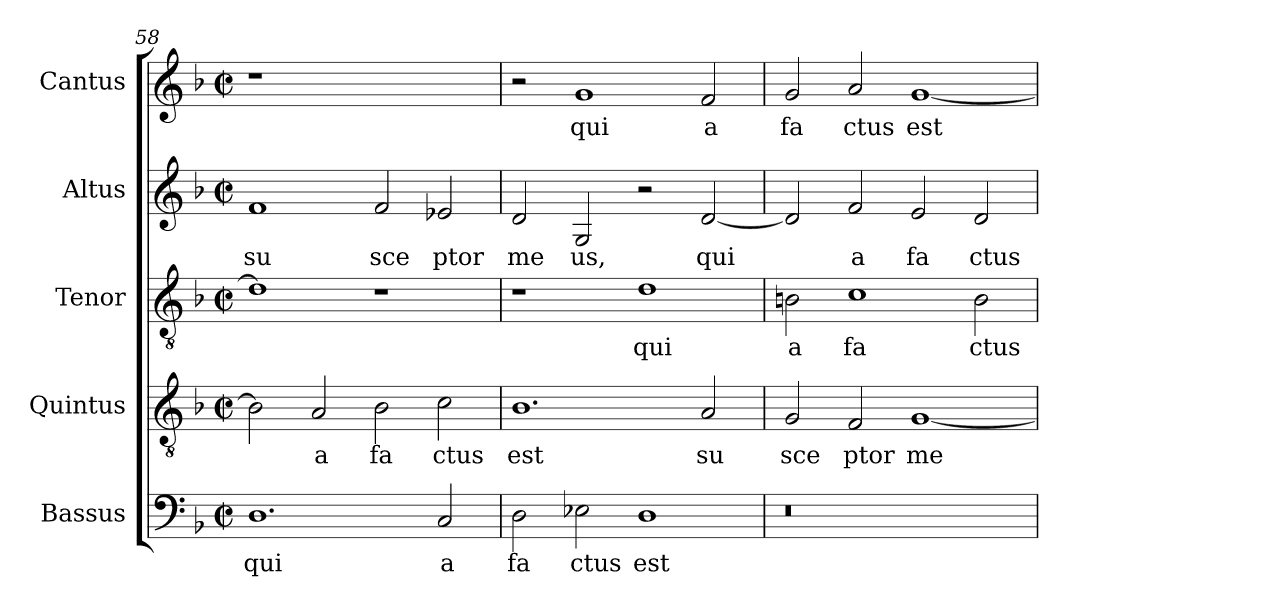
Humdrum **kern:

**kern	**text	**kern	**text	**kern	**text	**kern	**text	**kern	**text
*part5	*part5	*part4	*part4	*part3	*part3	*part2	*part2	*part1	*part1
*staff5	*staff5	*staff4	*staff4	*staff3	*staff3	*staff2	*staff2	*staff1	*staff1
*I"Bassus	*	*I"Quintus	*	*I"Tenor	*	*I"Altus	*	*I"Cantus	*
*clefF4	*	*clefGv2	*	*clefGv2	*	*clefG2	*	*clefG2	*
*k[b-]	*	*k[b-]	*	*k[b-]	*	*k[b-]	*	*k[b-]	*
*F:	*	*F:	*	*F:	*	*F:	*	*F:	*
*M2/2	*	*M2/2	*	*M2/2	*	*M2/2	*	*M2/2	*
*met(c|)	*	*met(c|)	*	*met(c|)	*	*met(c|)	*	*met(c|)	*
=58	=58	=58	=58	=58	=58	=58	=58	=58	=58
!	!LO:LY:b:cj	!	!LO:LY:b:cj	!	!LO:LY:b:cj	!	!LO:LY:b:cj	!	!
1.D	qui	2B-\]	.	1d]	.	1f	su	1r	.
!	!	!	!LO:LY:b:cj	!	!	!	!	!	!
.	.	2A/	a	.	.	.	.	.	.
!	!	!	!LO:LY:b:cj	!	!	!	!LO:LY:b:cj	!	!
.	.	2B-\	fa	1r	.	2f/	sce	1ryy	.
!	!LO:LY:b:cj	!	!LO:LY:b:cj	!	!	!	!LO:LY:b:cj	!	!
2C/	a	2c\	ctus	.	.	2e-X/	ptor	.	.
!!LO:PB:g=z
=59	=59	=59	=59	=59	=59	=59	=59	=59	=59
!	!LO:LY:b:cj	!	!LO:LY:b:cj	!	!	!	!LO:LY:b:cj	!	!
2D\	fa	1.B-	est	1r	.	2d/	me	2r	.
!	!LO:LY:b:cj	!	!	!	!	!	!LO:LY:b:cj	!	!LO:LY:b:cj
2E-X\	ctus	.	.	.	.	2G/	us,	1g	qui
!	!LO:LY:b:cj	!	!	!	!LO:LY:b:cj	!	!	!	!
1D	est	.	.	1d	qui	2r	.	.	.
!	!	!	!LO:LY:b:cj	!	!	!	!LO:LY:b:cj	!	!LO:LY:b:cj
.	.	2A/	su	.	.	[<2d/	qui	2f/	a
=60	=60	=60	=60	=60	=60	=60	=60	=60	=60
!	!	!	!LO:LY:b:cj	!	!LO:LY:b:cj	!	!LO:LY:b:cj	!	!LO:LY:b:cj
0r	.	2G/	sce	2Bn\	a	2d/]	.	2g/	fa
!	!	!	!LO:LY:b:cj	!	!LO:LY:b:cj	!	!LO:LY:b:cj	!	!LO:LY:b:cj
.	.	2F/	ptor	1c	fa	2f/	a	2a/	ctus
!	!	!	!LO:LY:b:cj	!	!	!	!LO:LY:b:cj	!	!LO:LY:b:cj
.	.	[<1G	me	.	.	2e/	fa	[<1g	est
!	!	!	!	!	!LO:LY:b:cj	!	!LO:LY:b:cj	!	!
.	.	.	.	2B\	ctus	2d/	ctus	.	.
=	=	=	=	=	=	=	=	=	=
*-	*-	*-	*-	*-	*-	*-	*-	*-	*-
